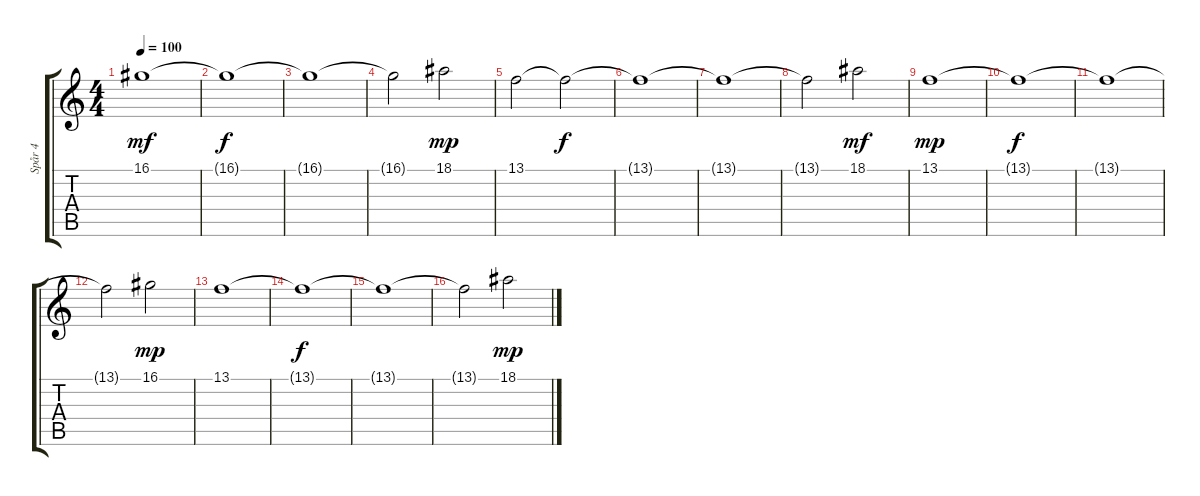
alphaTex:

\track ("Spår 4" "Spår 4") {instrument stringensemble2}
\staff {score tabs}
\tuning (E4 B3 G3 D3 A2 E2) {hide}
\ts (4 4)
\tempo 100
\clef g2
\ks c
16.1.1{dy mf} |
16.1{t}.1{dy f} |
16.1{t}.1 |
16.1{t}.2 18.1.2{dy mp} |
13.1.2 13.1{t}.2{dy f} |
13.1{t}.1 |
13.1{t}.1 |
13.1{t}.2 18.1.2{dy mf} |
13.1.1{dy mp} |
13.1{t}.1{dy f} |
13.1{t}.1 |
13.1{t}.2 16.1.2{dy mp} |
13.1.1 |
13.1{t}.1{dy f} |
13.1{t}.1 |
13.1{t}.2 18.1.2{dy mp}
